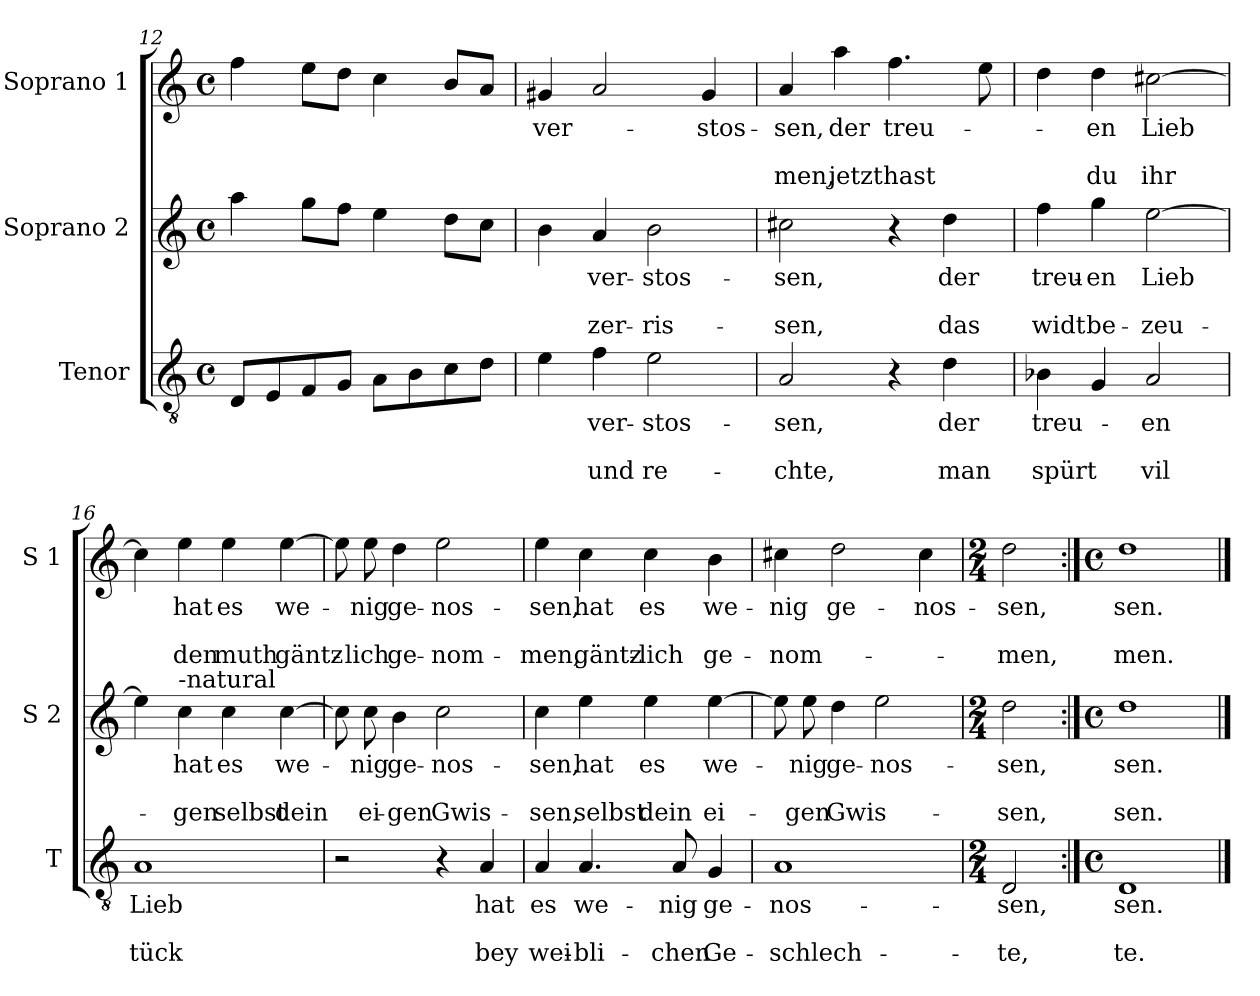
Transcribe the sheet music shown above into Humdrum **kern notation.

**kern	**text	**text	**text	**kern	**text	**text	**text	**kern	**text	**text	**text
*part3	*part3	*part3	*part3	*part2	*part2	*part2	*part2	*part1	*part1	*part1	*part1
*staff3	*staff3	*staff3	*staff3	*staff2	*staff2	*staff2	*staff2	*staff1	*staff1	*staff1	*staff1
*I"Tenor	*	*	*	*I"Soprano 2	*	*	*	*I"Soprano 1	*	*	*
*I'T	*	*	*	*I'S 2	*	*	*	*I'S 1	*	*	*
!!LO:LB:g=z
*clefGv2	*	*	*	*clefG2	*	*	*	*clefG2	*	*	*
*k[]	*	*	*	*k[]	*	*	*	*k[]	*	*	*
*C:	*	*	*	*C:	*	*	*	*C:	*	*	*
*M4/4	*	*	*	*M4/4	*	*	*	*M4/4	*	*	*
*met(c)	*	*	*	*met(c)	*	*	*	*met(c)	*	*	*
=12	=12	=12	=12	=12	=12	=12	=12	=12	=12	=12	=12
8D/L	.	.	.	4aa\	.	.	.	4ff\	.	.	.
8E/	.	.	.	.	.	.	.	.	.	.	.
8F/	.	.	.	8gg\L	.	.	.	8ee\L	.	.	.
8G/J	.	.	.	8ff\J	.	.	.	8dd\J	.	.	.
8A\L	.	.	.	4ee\	.	.	.	4cc\	.	.	.
8B\	.	.	.	.	.	.	.	.	.	.	.
8c\	.	.	.	8dd\L	.	.	.	8b/L	.	.	.
8d\J	.	.	.	8cc\J	.	.	.	8a/J	.	.	.
=13	=13	=13	=13	=13	=13	=13	=13	=13	=13	=13	=13
!	!	!	!	!	!	!	!	!	!LO:LY:b	!	!
4e\	.	.	.	4b\	.	.	.	4g#X/	ver-	.	.
!	!LO:LY:b	!	!LO:LY:b	!	!LO:LY:b	!	!LO:LY:b	!	!	!	!
4f\	ver-	.	und	4a/	ver-	.	zer-	2a/	.	.	.
!	!LO:LY:b	!	!LO:LY:b	!	!LO:LY:b	!	!LO:LY:b	!	!	!	!
2e\	-stos-	.	re-	2b\	-stos-	.	-ris-	.	.	.	.
!	!	!	!	!	!	!	!	!	!LO:LY:b	!	!
.	.	.	.	.	.	.	.	4g#/	-stos-	.	.
=14	=14	=14	=14	=14	=14	=14	=14	=14	=14	=14	=14
!	!LO:LY:b	!	!LO:LY:b	!	!LO:LY:b	!	!LO:LY:b	!	!LO:LY:b	!	!LO:LY:b
2A/	-sen,	.	-chte,	2cc#X\	-sen,	.	-sen,	4a/	-sen,	.	-men,
!	!	!	!	!	!	!	!	!	!LO:LY:b	!	!LO:LY:b
.	.	.	.	.	.	.	.	4aa\	der	.	jetzt
!	!	!	!	!	!	!	!	!	!LO:LY:b	!	!LO:LY:b
4r	.	.	.	4r	.	.	.	4.ff\	treu-	.	hast
!	!LO:LY:b	!	!LO:LY:b	!	!LO:LY:b	!	!LO:LY:b	!	!	!	!
4d\	der	.	man	4dd\	der	.	das	.	.	.	.
.	.	.	.	.	.	.	.	8ee\	.	.	.
=15	=15	=15	=15	=15	=15	=15	=15	=15	=15	=15	=15
!	!LO:LY:b	!	!LO:LY:b	!	!LO:LY:b	!	!LO:LY:b	!	!	!	!
4B-X\	treu-	.	spürt	4ff\	treu-	.	widt	4dd\	.	.	.
!	!	!	!	!	!LO:LY:b	!	!LO:LY:b	!	!LO:LY:b	!	!LO:LY:b
4G/	.	.	.	4gg\	-en	.	be-	4dd\	-en	.	du
!	!LO:LY:b	!	!LO:LY:b	!	!LO:LY:b	!	!LO:LY:b	!	!LO:LY:b	!	!LO:LY:b
2A/	-en	.	vil	[2ee\	Lieb	.	-zeu-	[2cc#X\	Lieb	.	ihr
=16	=16	=16	=16	=16	=16	=16	=16	=16	=16	=16	=16
!	!LO:LY:b	!	!LO:LY:b	!	!	!	!	!	!	!	!
1A	Lieb	.	tück	4ee\]	.	.	.	4cc#\]	.	.	.
!	!	!	!	!LO:TX:a:t=-natural	!	!	!	!	!	!	!
!	!	!	!	!	!LO:LY:b	!	!LO:LY:b	!	!LO:LY:b	!	!LO:LY:b
.	.	.	.	4cc\	hat	.	-gen	4ee\	hat	.	den
!	!	!	!	!	!LO:LY:b	!	!LO:LY:b	!	!LO:LY:b	!	!LO:LY:b
.	.	.	.	4cc\	es	.	selbst	4ee\	es	.	muth
!	!	!	!	!	!LO:LY:b	!	!LO:LY:b	!	!LO:LY:b	!	!LO:LY:b
.	.	.	.	[4cc\	we-	.	dein	[4ee\	we-	.	gäntz-
!!LO:LB:g=z
=17	=17	=17	=17	=17	=17	=17	=17	=17	=17	=17	=17
2r	.	.	.	8cc\]	.	.	.	8ee\]	.	.	.
!	!	!	!	!	!LO:LY:b	!	!LO:LY:b	!	!LO:LY:b	!	!LO:LY:b
.	.	.	.	8cc\	-nig	.	ei-	8ee\	-nig	.	-lich
!	!	!	!	!	!LO:LY:b	!	!LO:LY:b	!	!LO:LY:b	!	!LO:LY:b
.	.	.	.	4b\	ge-	.	-gen	4dd\	ge-	.	ge-
!	!	!	!	!	!LO:LY:b	!	!LO:LY:b	!	!LO:LY:b	!	!LO:LY:b
4r	.	.	.	2cc\	-nos-	.	Gwis-	2ee\	-nos-	.	-nom-
!	!LO:LY:b	!	!LO:LY:b	!	!	!	!	!	!	!	!
4A/	hat	.	bey	.	.	.	.	.	.	.	.
=18	=18	=18	=18	=18	=18	=18	=18	=18	=18	=18	=18
!	!LO:LY:b	!	!LO:LY:b	!	!LO:LY:b	!	!LO:LY:b	!	!LO:LY:b	!	!LO:LY:b
4A/	es	.	wei-	4cc\	-sen,	.	-sen,	4ee\	-sen,	.	-men,
!	!LO:LY:b	!	!LO:LY:b	!	!LO:LY:b	!	!LO:LY:b	!	!LO:LY:b	!	!LO:LY:b
4.A/	we-	.	-bli-	4ee\	hat	.	selbst	4cc\	hat	.	gäntz-
!	!	!	!	!	!LO:LY:b	!	!LO:LY:b	!	!LO:LY:b	!	!LO:LY:b
.	.	.	.	4ee\	es	.	dein	4cc\	es	.	-lich
!	!LO:LY:b	!	!LO:LY:b	!	!	!	!	!	!	!	!
8A/	-nig	.	-chen	.	.	.	.	.	.	.	.
!	!LO:LY:b	!	!LO:LY:b	!	!LO:LY:b	!	!LO:LY:b	!	!LO:LY:b	!	!LO:LY:b
4G/	ge-	.	Ge-	[4ee\	we-	.	ei-	4b\	we-	.	ge-
=19	=19	=19	=19	=19	=19	=19	=19	=19	=19	=19	=19
!	!LO:LY:b	!	!LO:LY:b	!	!	!	!	!	!LO:LY:b	!	!LO:LY:b
1A	-nos-	.	-schlech-	8ee\]	.	.	.	4cc#X\	-nig	.	-nom-
!	!	!	!	!	!LO:LY:b	!	!LO:LY:b	!	!	!	!
.	.	.	.	8ee\	-nig	.	-gen	.	.	.	.
!	!	!	!	!	!LO:LY:b	!	!LO:LY:b	!	!LO:LY:b	!	!
.	.	.	.	4dd\	ge-	.	Gwis-	2dd\	ge-	.	.
!	!	!	!	!	!LO:LY:b	!	!	!	!	!	!
.	.	.	.	2ee\	-nos-	.	.	.	.	.	.
!	!	!	!	!	!	!	!	!	!LO:LY:b	!	!
.	.	.	.	.	.	.	.	4cc#\	-nos-	.	.
=20	=20	=20	=20	=20	=20	=20	=20	=20	=20	=20	=20
*M2/4	*	*	*	*M2/4	*	*	*	*M2/4	*	*	*
!	!LO:LY:b	!	!LO:LY:b	!	!LO:LY:b	!	!LO:LY:b	!	!LO:LY:b	!	!LO:LY:b
2D/	-sen,	.	-te,	2dd\	-sen,	.	-sen,	2dd\	-sen,	.	-men,
=21:|!	=21:|!	=21:|!	=21:|!	=21:|!	=21:|!	=21:|!	=21:|!	=21:|!	=21:|!	=21:|!	=21:|!
*M4/4	*	*	*	*M4/4	*	*	*	*M4/4	*	*	*
*met(c)	*	*	*	*met(c)	*	*	*	*met(c)	*	*	*
!	!LO:LY:b	!	!LO:LY:b	!	!LO:LY:b	!	!LO:LY:b	!	!LO:LY:b	!	!LO:LY:b
1D	sen.	.	te.	1dd	sen.	.	sen.	1dd	sen.	.	men.
==	==	==	==	==	==	==	==	==	==	==	==
*-	*-	*-	*-	*-	*-	*-	*-	*-	*-	*-	*-
